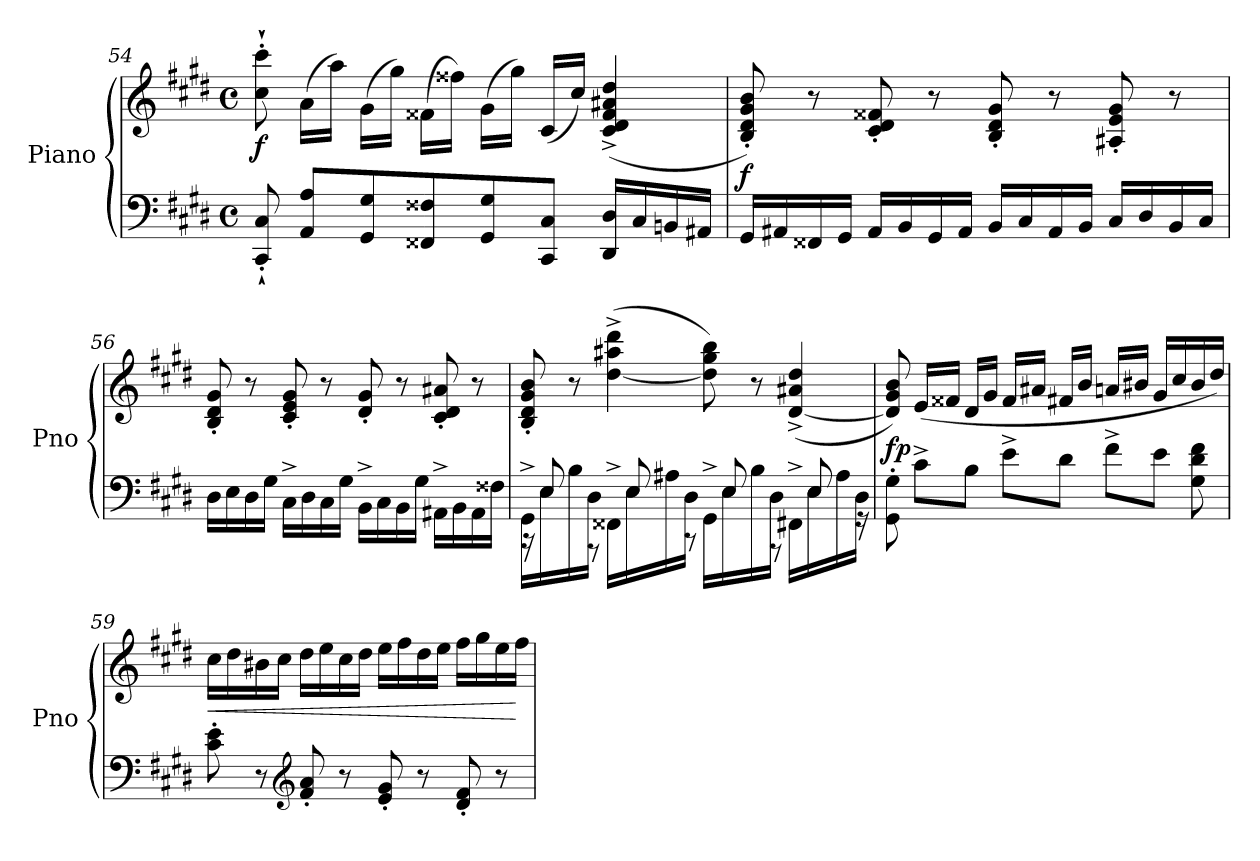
**kern	**kern	**dynam
*part1	*part1	*part1
*staff2	*staff1	*staff1/2
*I"Piano	*	*
*I'Pno	*	*
*clefF4	*clefG2	*
*k[f#c#g#d#]	*k[f#c#g#d#]	*
*M4/4	*M4/4	*
*met(c)	*met(c)	*
=54	=54	=54
!	!	!LO:DY:b
8CC#/'` 8C#/'`	8cc#\'` 8ccc#\'`	f
8AA/ 8A/L	(>16a\LL	.
.	16aa\JJ)	.
8GG#/ 8G#/	(>16g#\LL	.
.	16gg#\JJ)	.
8FF##X/ 8F##X/	(>16f##X\LL	.
.	16ff##X\JJ)	.
8GG#/ 8G#/	(>16g#\LL	.
.	16gg#\JJ)	.
8CC#/ 8C#/J	(<16c#/LL	.
.	16cc#/JJ)	.
16DD#/ 16D#/LL	(>4c#/^ 4d#/^ 4f##/^ 4a#X/^ 4dd#/^	.
16C#/	.	.
16BBn/	.	.
16AA#X/JJ	.	.
!!LO:LB:g=z
=55	=55	=55
!	!	!LO:DY:b
16GG#/LL	8B/' 8d#/' 8g#/' 8b/')	f
16AA#X/	.	.
16FF##X/	8r	.
16GG#/JJ	.	.
16AA#/LL	8c#/' 8d#/' 8f##X/'	.
16BB/	.	.
16GG#/	8r	.
16AA#/JJ	.	.
16BB/LL	8B/' 8d#/' 8g#/'	.
16C#/	.	.
16AA#/	8r	.
16BB/JJ	.	.
16C#/LL	8A#X/' 8e/' 8g#/'	.
16D#/	.	.
16BB/	8r	.
16C#/JJ	.	.
=56	=56	=56
16D#\LL	8B/' 8d#/' 8g#/'	.
16E\	.	.
16D#\	8r	.
16G#\JJ	.	.
16C#^\LL	8c#/' 8e/' 8g#/'	.
16D#\	.	.
16C#\	8r	.
16G#\JJ	.	.
16BB^\LL	8d#/' 8g#/'	.
16C#\	.	.
16BB\	8r	.
16G#\JJ	.	.
16AA#X^\LL	8c#/' 8d#/' 8a#X/'	.
16BB\	.	.
16AA#\	8r	.
16F##X\JJ	.	.
!!LO:LB:g=z
=57	=57	=57
*^	*	*
16GG#^\LL	16r	8B/' 8d#/' 8g#/' 8b/'	.
16E\	8E/	.	.
16B\	.	8r	.
16D#\JJ	8r	.	.
16FF##X^\LL	.	(>[4dd#\^ 4aa#X\^ 4ddd#\^	.
16E\	8E/	.	.
16A#X\	.	.	.
16D#\JJ	8r	.	.
16GG#^\LL	.	8dd#\] 8gg#\ 8bb\)	.
16E\	8E/	.	.
16B\	.	8r	.
16D#\JJ	8r	.	.
16FF#X^\LL	.	(>[4d#/^ 4a#X/^ 4dd#/^	.
16E\	8E/	.	.
16A#\	.	.	.
16D#\JJ	16r	.	.
=58	=58	=58	=58
!	!	!	!LO:DY:b
*v	*v	*	*
8GG#\' 8G#\'	8d#/] 8g#/ 8b/)	fp
8c#^\L	(>16e/LL	.
.	16f##X/JJ	.
8B\J	16d#/LL	.
.	16g#/JJ	.
8e^\L	16f##/LL	.
.	16a#X/JJ	.
8d#\J	16f#X/LL	.
.	16b/JJ	.
8f#^\L	16an/LL	.
.	16b#X/JJ	.
8e\J	16g#/LL	.
.	16cc#/	.
8G#\ 8d#\ 8f#\	16b#/	.
.	16dd#/JJ)	.
!!LO:PB:g=z
=59	=59	=59
!	!	!LO:HP:b
8c#\' 8e\'	16cc#\LL	<
.	16dd#\	.
8r	16b#X\	.
.	16cc#\JJ	.
*clefG2	*	*
8f#/' 8a/'	16dd#\LL	.
.	16ee\	.
8r	16cc#\	.
.	16dd#\JJ	.
8e/' 8g#/'	16ee\LL	.
.	16ff#\	.
8r	16dd#\	.
.	16ee\JJ	.
8d#/' 8f#/'	16ff#\LL	.
.	16gg#\	.
8r	16ee\	.
.	16ff#\JJ	[
=	=	=
*-	*-	*-
